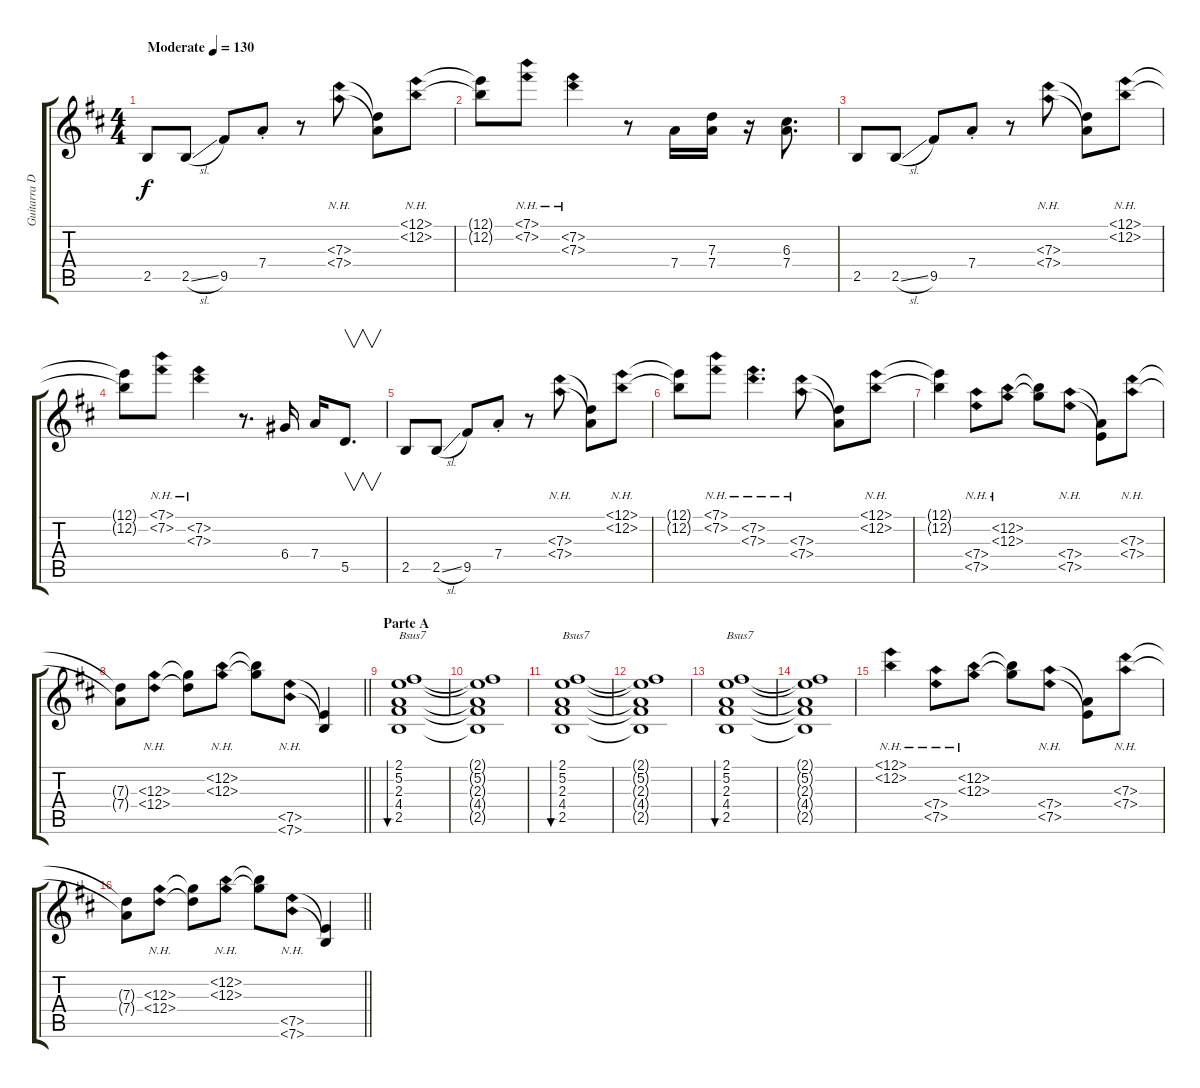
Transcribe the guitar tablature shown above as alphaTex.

\track ("Guitarra Drive" "Guitarra D") {instrument overdrivenguitar}
\staff {score tabs}
\tuning (E4 B3 G3 D3 A2 E2) {hide}
\ts (4 4)
\tempo (130 "Moderate")
\clef g2
\ks d
2.5.8{dy f volume 10 instrument electricguitarjazz} 2.5{sl}.8 9.5.8 7.4{st}.8 r.8 (7.3{nh} 7.4{nh}).8 (7.3{t} 7.4{t}).8 (12.1{nh} 12.2{nh}).8 |
(12.1{t} 12.2{t}).8 (7.1{nh} 7.2{nh}).8 (7.2{nh} 7.3{nh}).4 r.8 7.4.16 (7.3 7.4).16 r.16 (6.3 7.4).8{d} |
2.5.8 2.5{sl}.8 9.5.8 7.4{st}.8 r.8 (7.3{nh} 7.4{nh}).8 (7.3{t} 7.4{t}).8 (12.1{nh} 12.2{nh}).8 |
(12.1{t} 12.2{t}).8 (7.1{nh} 7.2{nh}).8 (7.2{nh} 7.3{nh}).4 r.8{d} 6.4.16 7.4.16 5.5.8{v d} |
2.5.8 2.5{sl}.8 9.5.8 7.4{st}.8 r.8 (7.3{nh} 7.4{nh}).8 (7.3{t} 7.4{t}).8 (12.1{nh} 12.2{nh}).8 |
(12.1{t} 12.2{t}).8 (7.1{nh} 7.2{nh}).8 (7.2{nh} 7.3{nh}).4{d} (7.3{nh} 7.4{nh}).8 (7.3{t} 7.4{t}).8 (12.1{nh} 12.2{nh}).8 |
(12.1{t} 12.2{t}).4 (7.4{nh} 7.5{nh}).8 (12.2{nh} 12.3{nh}).8 (12.2{t} 12.3{t}).8 (7.4{nh} 7.5{nh}).8 (7.4{t} 7.5{t}).8 (7.3{nh} 7.4{nh}).8 |
\barLineRight lightlight
(7.3{t} 7.4{t}).8 (12.3{nh} 12.4{nh}).8 (12.3{t} 12.4{t}).8 (12.2{nh} 12.3{nh}).8 (12.2{t} 12.3{t}).8 (7.5{nh} 7.6{nh}).8 (7.5{t} 7.6{t}).4 |
\section ("" "Parte A")
(2.1 5.2 2.3 4.4 2.5).1{bu 240 txt "Bsus7"} |
(2.1{t} 5.2{t} 2.3{t} 4.4{t} 2.5{t}).1 |
(2.1 5.2 2.3 4.4 2.5).1{bu 240 txt "Bsus7"} |
(2.1{t} 5.2{t} 2.3{t} 4.4{t} 2.5{t}).1 |
(2.1 5.2 2.3 4.4 2.5).1{bu 240 txt "Bsus7"} |
(2.1{t} 5.2{t} 2.3{t} 4.4{t} 2.5{t}).1 |
(12.1{nh} 12.2{nh}).4 (7.4{nh} 7.5{nh}).8 (12.2{nh} 12.3{nh}).8 (12.2{t} 12.3{t}).8 (7.4{nh} 7.5{nh}).8 (7.4{t} 7.5{t}).8 (7.3{nh} 7.4{nh}).8 |
\barLineRight lightlight
(7.3{t} 7.4{t}).8 (12.3{nh} 12.4{nh}).8 (12.3{t} 12.4{t}).8 (12.2{nh} 12.3{nh}).8 (12.2{t} 12.3{t}).8 (7.5{nh} 7.6{nh}).8 (7.5{t} 7.6{t}).4
